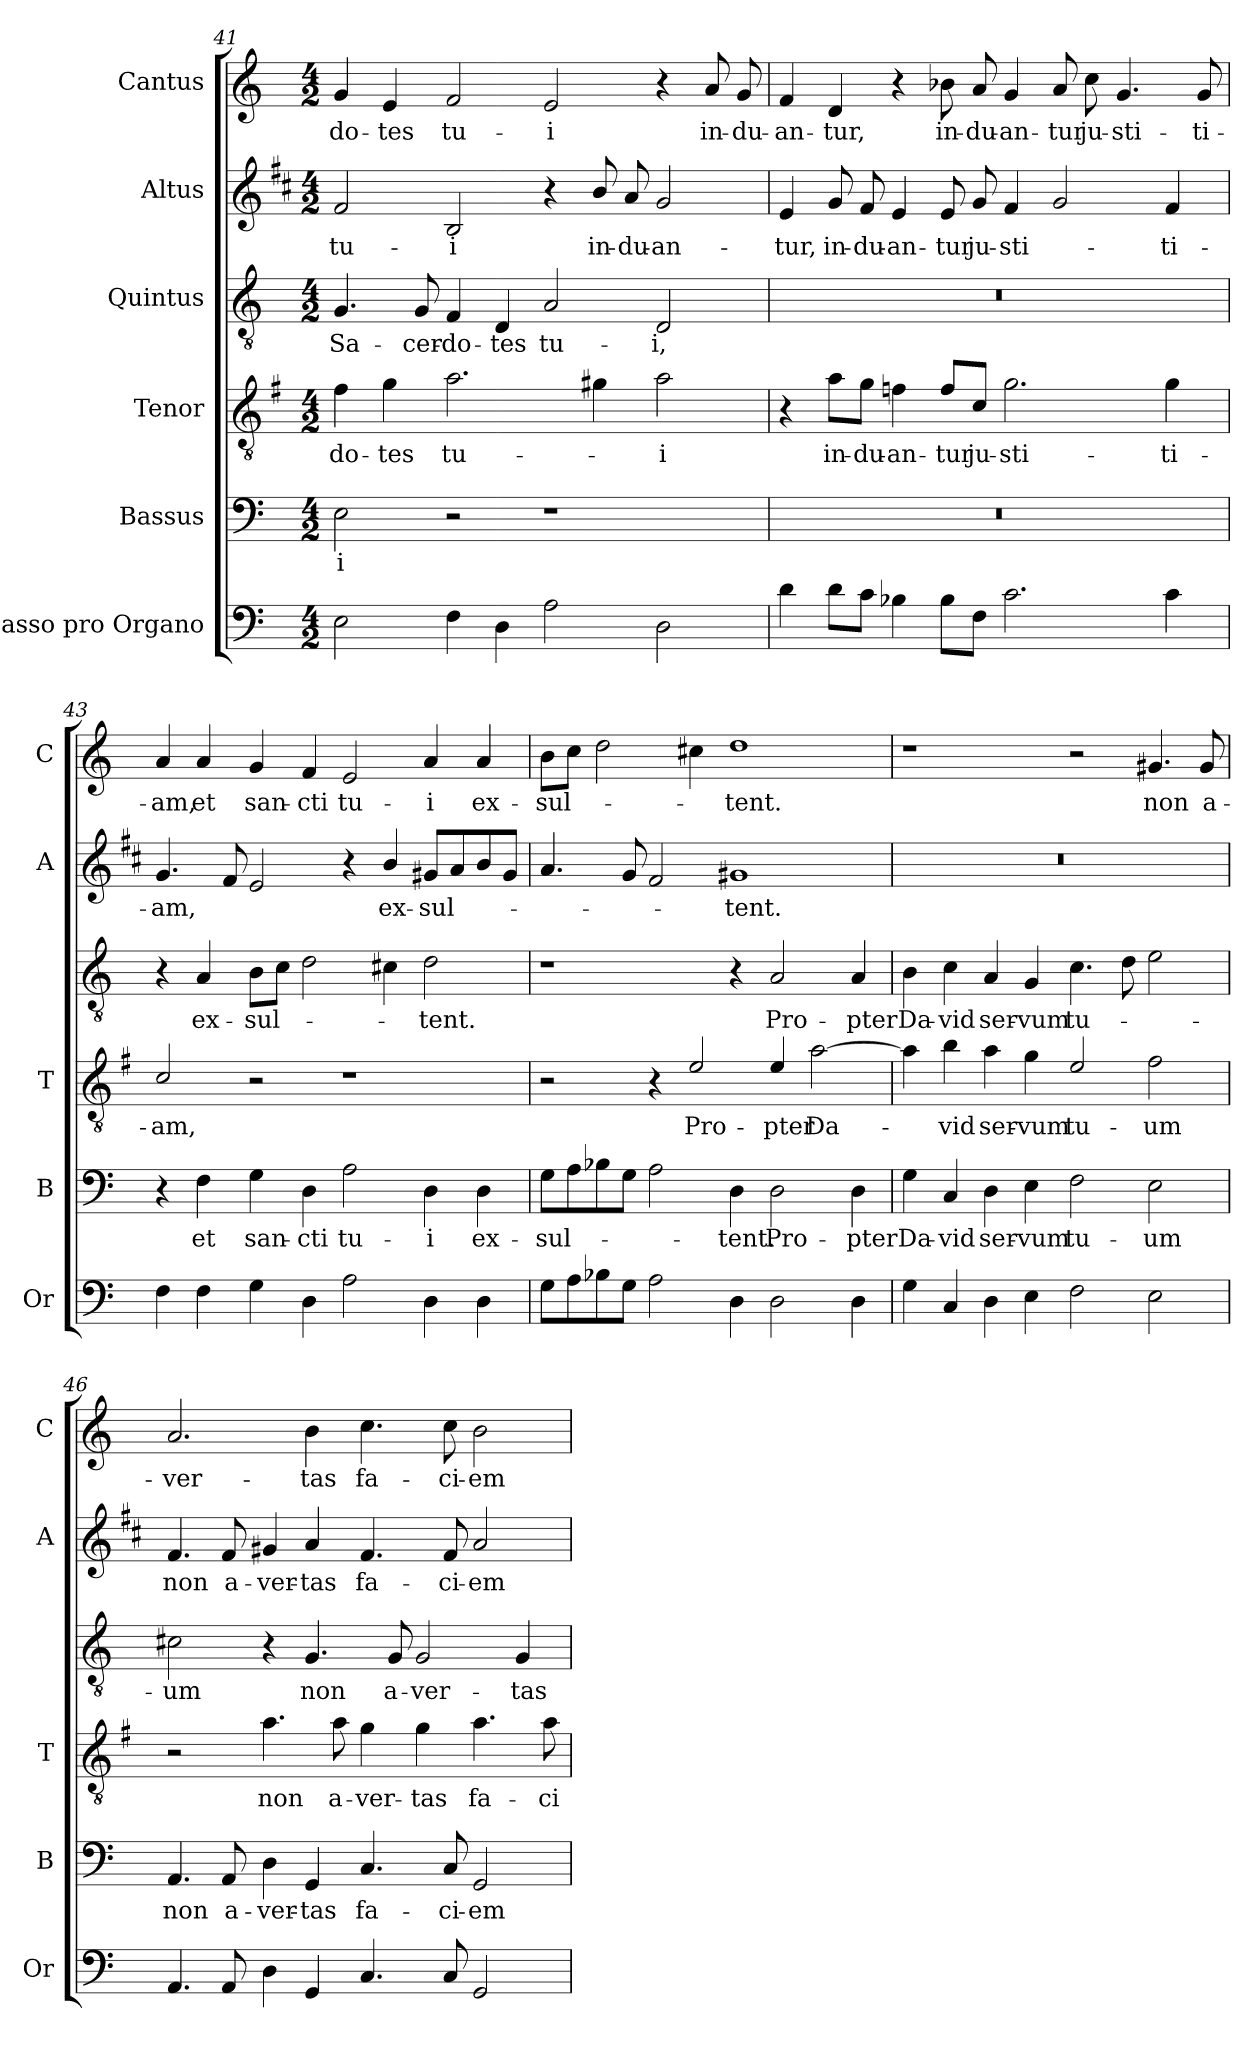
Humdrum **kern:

**kern	**kern	**text	**kern	**text	**kern	**text	**kern	**text	**kern	**text
*part6	*part5	*part5	*part4	*part4	*part3	*part3	*part2	*part2	*part1	*part1
*staff6	*staff5	*staff5	*staff4	*staff4	*staff3	*staff3	*staff2	*staff2	*staff1	*staff1
*I"Basso pro Organo	*I"Bassus	*	*I"Tenor	*	*I"Quintus	*	*I"Altus	*	*I"Cantus	*
*I'Or	*I'B	*	*I'T	*	*	*	*I'A	*	*I'C	*
*clefF4	*clefF4	*	*clefGv2	*	*clefGv2	*	*clefG2	*	*clefG2	*
*	*	*	*ITrd4c7	*	*	*	*ITrd1c2	*	*	*
*k[]	*k[]	*	*k[]	*	*k[]	*	*k[]	*	*k[]	*
*C:	*C:	*	*C:	*	*C:	*	*C:	*	*C:	*
*M4/2	*M4/2	*	*M4/2	*	*M4/2	*	*M4/2	*	*M4/2	*
=41	=41	=41	=41	=41	=41	=41	=41	=41	=41	=41
!	!	!LO:LY:b	!	!LO:LY:b	!	!LO:LY:b	!	!LO:LY:b	!	!LO:LY:b
2E\	2E\	-i	4B\	-do-	4.G/	Sa-	2e/	tu-	4g/	-do-
!	!	!	!	!LO:LY:b	!	!	!	!	!	!LO:LY:b
.	.	.	4c\	-tes	.	.	.	.	4e/	-tes
!	!	!	!	!	!	!LO:LY:b	!	!	!	!
.	.	.	.	.	8G/	-cer-	.	.	.	.
!	!	!	!	!LO:LY:b	!	!LO:LY:b	!	!LO:LY:b	!	!LO:LY:b
4F\	2r	.	2.d\	tu-	4F/	-do-	2A/	-i	2f/	tu-
!	!	!	!	!	!	!LO:LY:b	!	!	!	!
4D\	.	.	.	.	4D/	-tes	.	.	.	.
!	!	!	!	!	!	!LO:LY:b	!	!	!	!LO:LY:b
2A\	1r	.	.	.	2A/	tu-	4r	.	2e/	-i
!	!	!	!	!	!	!	!	!LO:LY:b	!	!
.	.	.	4c#X\	.	.	.	8a/	in-	.	.
!	!	!	!	!	!	!	!	!LO:LY:b	!	!
.	.	.	.	.	.	.	8g/	-du-	.	.
!	!	!	!	!LO:LY:b	!	!LO:LY:b	!	!LO:LY:b	!	!
2D\	.	.	2d\	-i	2D/	-i,	2f/	-an-	4r	.
!	!	!	!	!	!	!	!	!	!	!LO:LY:b
.	.	.	.	.	.	.	.	.	8a/	in-
!	!	!	!	!	!	!	!	!	!	!LO:LY:b
.	.	.	.	.	.	.	.	.	8g/	-du-
!!LO:PB:g=z
=42	=42	=42	=42	=42	=42	=42	=42	=42	=42	=42
!	!	!	!	!	!	!	!	!LO:LY:b	!	!LO:LY:b
4d\	0r	.	4r	.	0r	.	4d/	-tur,	4f/	-an-
!	!	!	!	!LO:LY:b	!	!	!	!LO:LY:b	!	!LO:LY:b
8d\L	.	.	8d\L	in-	.	.	8f/	in-	4d/	-tur,
!	!	!	!	!LO:LY:b	!	!	!	!LO:LY:b	!	!
8c\J	.	.	8c\J	-du-	.	.	8e/	-du-	.	.
!	!	!	!	!LO:LY:b	!	!	!	!LO:LY:b	!	!
4B-X\	.	.	4B-X\	-an-	.	.	4d/	-an-	4r	.
!	!	!	!	!LO:LY:b	!	!	!	!LO:LY:b	!	!LO:LY:b
8B-\L	.	.	8B-/L	-tur	.	.	8d/	-tur	8b-X\	in-
!	!	!	!	!LO:LY:b	!	!	!	!LO:LY:b	!	!LO:LY:b
8F\J	.	.	8F/J	ju-	.	.	8f/	ju-	8a/	-du-
!	!	!	!	!LO:LY:b	!	!	!	!LO:LY:b	!	!LO:LY:b
2.c\	.	.	2.c\	-sti-	.	.	4e/	-sti-	4g/	-an-
!	!	!	!	!	!	!	!	!	!	!LO:LY:b
.	.	.	.	.	.	.	2f/	.	8a/	-tur
!	!	!	!	!	!	!	!	!	!	!LO:LY:b
.	.	.	.	.	.	.	.	.	8cc\	ju-
!	!	!	!	!	!	!	!	!	!	!LO:LY:b
.	.	.	.	.	.	.	.	.	4.g/	-sti-
!	!	!	!	!LO:LY:b	!	!	!	!LO:LY:b	!	!
4c\	.	.	4c\	-ti-	.	.	4e/	-ti-	.	.
!	!	!	!	!	!	!	!	!	!	!LO:LY:b
.	.	.	.	.	.	.	.	.	8g/	-ti-
=43	=43	=43	=43	=43	=43	=43	=43	=43	=43	=43
!	!	!	!	!LO:LY:b	!	!	!	!LO:LY:b	!	!LO:LY:b
4F\	4r	.	2F/	-am,	4r	.	4.f/	-am,	4a/	-am,
!	!	!LO:LY:b	!	!	!	!LO:LY:b	!	!	!	!LO:LY:b
4F\	4F\	et	.	.	4A/	ex-	.	.	4a/	et
.	.	.	.	.	.	.	8e/	.	.	.
!	!	!LO:LY:b	!	!	!	!LO:LY:b	!	!	!	!LO:LY:b
4G\	4G\	san-	2r	.	8B\L	-sul-	2d/	.	4g/	san-
.	.	.	.	.	8c\J	.	.	.	.	.
!	!	!LO:LY:b	!	!	!	!	!	!	!	!LO:LY:b
4D\	4D\	-cti	.	.	2d\	.	.	.	4f/	-cti
!	!	!LO:LY:b	!	!	!	!	!	!	!	!LO:LY:b
2A\	2A\	tu-	1r	.	.	.	4r	.	2e/	tu-
!	!	!	!	!	!	!	!	!LO:LY:b	!	!
.	.	.	.	.	4c#X\	.	4a/	ex-	.	.
!	!	!LO:LY:b	!	!	!	!LO:LY:b	!	!LO:LY:b	!	!LO:LY:b
4D\	4D\	-i	.	.	2d\	-tent.	8f#X/L	-sul-	4a/	-i
.	.	.	.	.	.	.	8g/	.	.	.
!	!	!LO:LY:b	!	!	!	!	!	!	!	!LO:LY:b
4D\	4D\	ex-	.	.	.	.	8a/	.	4a/	ex-
.	.	.	.	.	.	.	8f#/J	.	.	.
=44	=44	=44	=44	=44	=44	=44	=44	=44	=44	=44
!	!	!LO:LY:b	!	!	!	!	!	!	!	!LO:LY:b
8G\L	8G\L	-sul-	2r	.	1r	.	4.g/	.	8b\L	-sul-
8A\	8A\	.	.	.	.	.	.	.	8cc\J	.
8B-X\	8B-X\	.	.	.	.	.	.	.	2dd\	.
8G\J	8G\J	.	.	.	.	.	8f/	.	.	.
2A\	2A\	.	4r	.	.	.	2e/	.	.	.
!	!	!	!	!LO:LY:b	!	!	!	!	!	!
.	.	.	2A/	Pro-	.	.	.	.	4cc#X\	.
!	!	!LO:LY:b	!	!	!	!	!	!LO:LY:b	!	!LO:LY:b
4D\	4D\	-tent.	.	.	4r	.	1f#X	-tent.	1dd	-tent.
!	!	!LO:LY:b	!	!LO:LY:b	!	!LO:LY:b	!	!	!	!
2D\	2D\	Pro-	4A/	-pter	2A/	Pro-	.	.	.	.
!	!	!	!	!LO:LY:b	!	!	!	!	!	!
.	.	.	[2d\	Da-	.	.	.	.	.	.
!	!	!LO:LY:b	!	!	!	!LO:LY:b	!	!	!	!
4D\	4D\	-pter	.	.	4A/	-pter	.	.	.	.
!!LO:LB:g=z
=45	=45	=45	=45	=45	=45	=45	=45	=45	=45	=45
!	!	!LO:LY:b	!	!	!	!LO:LY:b	!	!	!	!
4G\	4G\	Da-	4d\]	.	4B\	Da-	0r	.	1r	.
!	!	!LO:LY:b	!	!LO:LY:b	!	!LO:LY:b	!	!	!	!
4C/	4C/	-vid	4e\	-vid	4c\	-vid	.	.	.	.
!	!	!LO:LY:b	!	!LO:LY:b	!	!LO:LY:b	!	!	!	!
4D\	4D\	ser-	4d\	ser-	4A/	ser-	.	.	.	.
!	!	!LO:LY:b	!	!LO:LY:b	!	!LO:LY:b	!	!	!	!
4E\	4E\	-vum	4c\	-vum	4G/	-vum	.	.	.	.
!	!	!LO:LY:b	!	!LO:LY:b	!	!LO:LY:b	!	!	!	!
2F\	2F\	tu-	2A/	tu-	4.c\	tu-	.	.	2r	.
.	.	.	.	.	8d\	.	.	.	.	.
!	!	!LO:LY:b	!	!LO:LY:b	!	!	!	!	!	!LO:LY:b
2E\	2E\	-um	2B\	-um	2e\	.	.	.	4.g#X/	non
!	!	!	!	!	!	!	!	!	!	!LO:LY:b
.	.	.	.	.	.	.	.	.	8g#/	a-
=46	=46	=46	=46	=46	=46	=46	=46	=46	=46	=46
!	!	!LO:LY:b	!	!	!	!LO:LY:b	!	!LO:LY:b	!	!LO:LY:b
4.AA/	4.AA/	non	2r	.	2c#X\	-um	4.e/	non	2.a/	-ver-
!	!	!LO:LY:b	!	!	!	!	!	!LO:LY:b	!	!
8AA/	8AA/	a-	.	.	.	.	8e/	a-	.	.
!	!	!LO:LY:b	!	!LO:LY:b	!	!	!	!LO:LY:b	!	!
4D\	4D\	-ver-	4.d\	non	4r	.	4f#X/	-ver-	.	.
!	!	!LO:LY:b	!	!	!	!LO:LY:b	!	!LO:LY:b	!	!LO:LY:b
4GG/	4GG/	-tas	.	.	4.G/	non	4g/	-tas	4b\	-tas
!	!	!	!	!LO:LY:b	!	!	!	!	!	!
.	.	.	8d\	a-	.	.	.	.	.	.
!	!	!LO:LY:b	!	!LO:LY:b	!	!	!	!LO:LY:b	!	!LO:LY:b
4.C/	4.C/	fa-	4c\	-ver-	.	.	4.e/	fa-	4.cc\	fa-
!	!	!	!	!	!	!LO:LY:b	!	!	!	!
.	.	.	.	.	8G/	a-	.	.	.	.
!	!	!	!	!LO:LY:b	!	!LO:LY:b	!	!	!	!
.	.	.	4c\	-tas	2G/	-ver-	.	.	.	.
!	!	!LO:LY:b	!	!	!	!	!	!LO:LY:b	!	!LO:LY:b
8C/	8C/	-ci-	.	.	.	.	8e/	-ci-	8cc\	-ci-
!	!	!LO:LY:b	!	!LO:LY:b	!	!	!	!LO:LY:b	!	!LO:LY:b
2GG/	2GG/	-em	4.d\	fa-	.	.	2g/	-em	2b\	-em
!	!	!	!	!	!	!LO:LY:b	!	!	!	!
.	.	.	.	.	4G/	-tas	.	.	.	.
!	!	!	!	!LO:LY:b	!	!	!	!	!	!
.	.	.	8d\	-ci-	.	.	.	.	.	.
=	=	=	=	=	=	=	=	=	=	=
*-	*-	*-	*-	*-	*-	*-	*-	*-	*-	*-
